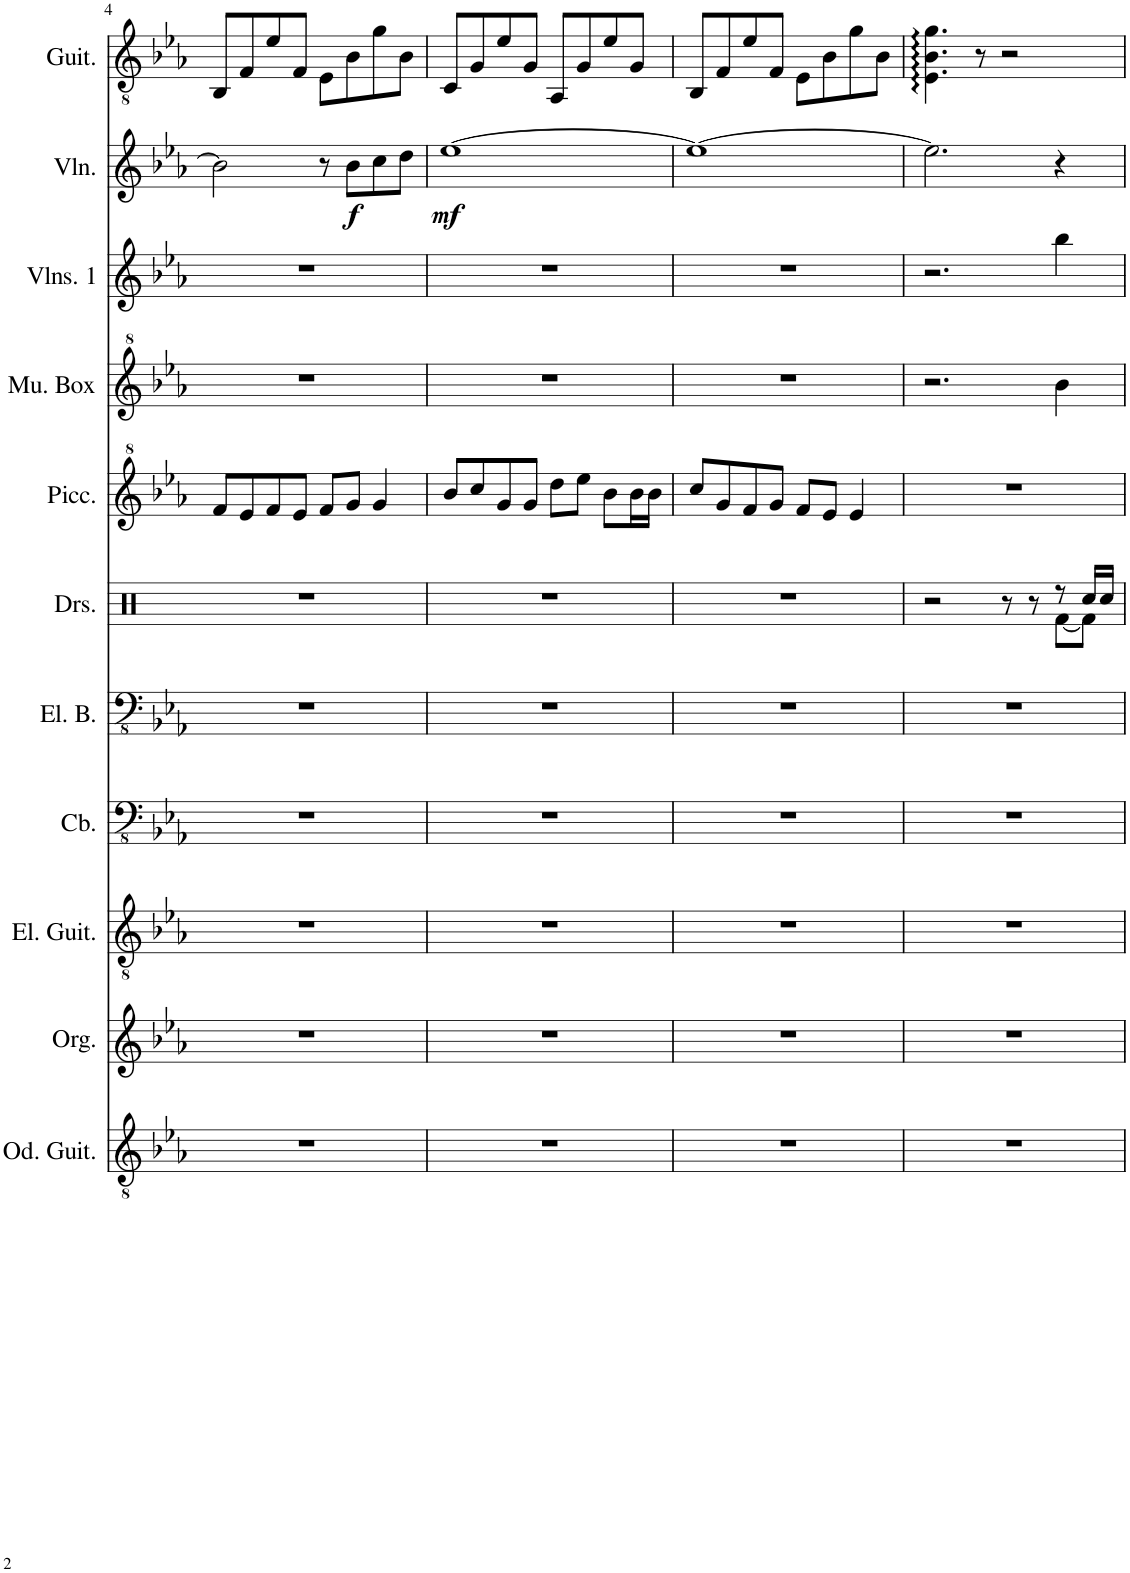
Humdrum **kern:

**kern	**kern	**kern	**kern	**kern	**kern	**kern	**kern	**kern	**kern	**dynam	**kern
*part11	*part10	*part9	*part8	*part7	*part6	*part5	*part4	*part3	*part2	*part2	*part1
*staff11	*staff10	*staff9	*staff8	*staff7	*staff6	*staff5	*staff4	*staff3	*staff2	*staff2	*staff1
*I"Overdrive Guitar	*I"Organ	*I"Electric Guitar	*I"Contrabass	*I"Electric Bass	*I"Drumset	*I"Piccolo	*I"Music Box	*I"Violins 1	*I"Violin	*	*I"Guitar
*I'Od. Guit.	*I'Org.	*I'El. Guit.	*I'Cb.	*I'El. B.	*I'Drs.	*I'Picc.	*I'Mu. Box	*I'Vlns. 1	*I'Vln.	*	*I'Guit.
!!LO:PB:g=z
*clefGv2	*clefG2	*clefGv2	*clefFv4	*clefFv4	*clefX	*clefG^2	*clefG^2	*clefG2	*clefG2	*	*clefGv2
*	*	*	*Trd7c12	*	*	*Trd-7c-12	*	*	*	*	*
*k[b-e-a-]	*k[b-e-a-]	*k[b-e-a-]	*k[b-e-a-]	*k[b-e-a-]	*k[]	*k[b-e-a-]	*k[b-e-a-]	*k[b-e-a-]	*k[b-e-a-]	*	*k[b-e-a-]
*M4/4	*M4/4	*M4/4	*M4/4	*M4/4	*M4/4	*M4/4	*M4/4	*M4/4	*M4/4	*	*M4/4
=4	=4	=4	=4	=4	=4	=4	=4	=4	=4	=4	=4
1r	1r	1r	1r	1r	1r	8ff/L	1r	1r	2b-\]	.	8BB-/L
.	.	.	.	.	.	8ee-/	.	.	.	.	8F/
.	.	.	.	.	.	8ff/	.	.	.	.	8e-/
.	.	.	.	.	.	8ee-/J	.	.	.	.	8F/J
.	.	.	.	.	.	8ff/L	.	.	8r	.	8E-\L
!	!	!	!	!	!	!	!	!	!	!LO:DY:b	!
.	.	.	.	.	.	8gg/J	.	.	8b-\L	f	8B-\
.	.	.	.	.	.	4gg/	.	.	8cc\	.	8g\
.	.	.	.	.	.	.	.	.	8dd\J	.	8B-\J
=5	=5	=5	=5	=5	=5	=5	=5	=5	=5	=5	=5
!	!	!	!	!	!	!	!	!	!	!LO:DY:b	!
1r	1r	1r	1r	1r	1r	8bb-/L	1r	1r	[1ee-	mf	8C/L
.	.	.	.	.	.	8ccc/	.	.	.	.	8G/
.	.	.	.	.	.	8gg/	.	.	.	.	8e-/
.	.	.	.	.	.	8gg/J	.	.	.	.	8G/J
.	.	.	.	.	.	8ddd\L	.	.	.	.	8AA-/L
.	.	.	.	.	.	8eee-\J	.	.	.	.	8G/
.	.	.	.	.	.	8bb-\L	.	.	.	.	8e-/
.	.	.	.	.	.	16bb-\L	.	.	.	.	8G/J
.	.	.	.	.	.	16bb-\JJ	.	.	.	.	.
=6	=6	=6	=6	=6	=6	=6	=6	=6	=6	=6	=6
1r	1r	1r	1r	1r	1r	8ccc/L	1r	1r	1ee-_	.	8BB-/L
.	.	.	.	.	.	8gg/	.	.	.	.	8F/
.	.	.	.	.	.	8ff/	.	.	.	.	8e-/
.	.	.	.	.	.	8gg/J	.	.	.	.	8F/J
.	.	.	.	.	.	8ff/L	.	.	.	.	8E-\L
.	.	.	.	.	.	8ee-/J	.	.	.	.	8B-\
.	.	.	.	.	.	4ee-/	.	.	.	.	8g\
.	.	.	.	.	.	.	.	.	.	.	8B-\J
=7	=7	=7	=7	=7	=7	=7	=7	=7	=7	=7	=7
*	*	*	*	*	*^	*	*	*	*	*	*
1r	1r	1r	1r	1r	2r	2.ryy	1r	2.r	2.r	2.ee-\]	.	4.E-\ 4.B-\ 4.g\
.	.	.	.	.	.	.	.	.	.	.	.	8r
.	.	.	.	.	8r	.	.	.	.	.	.	2r
.	.	.	.	.	8r	.	.	.	.	.	.	.
.	.	.	.	.	8r	[8Rf\L	.	4bb-\	4bb-\	4r	.	.
.	.	.	.	.	16Rcc/LL	8Rf\J]	.	.	.	.	.	.
.	.	.	.	.	16Rcc/JJ	.	.	.	.	.	.	.
*	*	*	*	*	*v	*v	*	*	*	*	*	*
=	=	=	=	=	=	=	=	=	=	=	=
*-	*-	*-	*-	*-	*-	*-	*-	*-	*-	*-	*-
